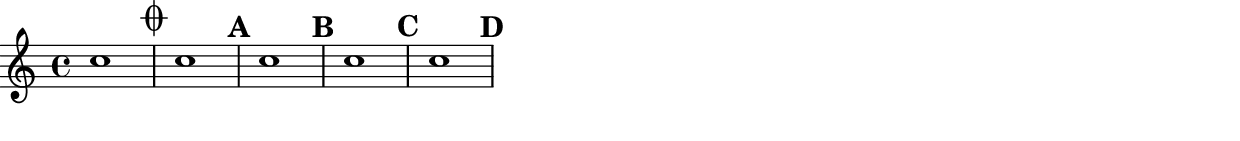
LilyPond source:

%% Generated by lilypond-book.py
%% Options: [exampleindent=10.16\mm,indent=0\mm,line-width=160\mm]
\include "lilypond-book-preamble.ly"


% ****************************************************************
% Start cut-&-pastable-section
% ****************************************************************



\paper {
  indent = 0\mm
  line-width = 160\mm
  % offset the left padding, also add 1mm as lilypond creates cropped
  % images with a little space on the right
  line-width = #(- line-width (* mm  3.000000) (* mm 1))
}

\layout {
  
}





% ****************************************************************
% ly snippet:
% ****************************************************************
\sourcefilename "/home/karlin/lilypond-git/input/regression/rehearsal-mark-number.ly"
\sourcefileline 0
\header { texidoc= "

Marks can be printed as numbers.  
By setting @code{markFormatter} we may choose a different style of mark printing. Also, marks can be specified manually, with a markup argument." 
	  
      }

\version "2.16.0"

\paper { ragged-right = ##t } 

\relative c''{
  \set Score.markFormatter = #format-mark-numbers 
  c1 | \mark \markup { \musicglyph #"scripts.coda" }
  c1 | \mark \default
  c1 | \mark \default
  \set Score.markFormatter
  = #(lambda (mark  context)
      (make-box-markup (format-mark-numbers mark context)))
  c1 | \mark \default
  \set Score.markFormatter
  = #(lambda (mark  context)
      (make-circle-markup (format-mark-numbers mark context)))
  c1 | \mark \default
}




% ****************************************************************
% end ly snippet
% ****************************************************************
